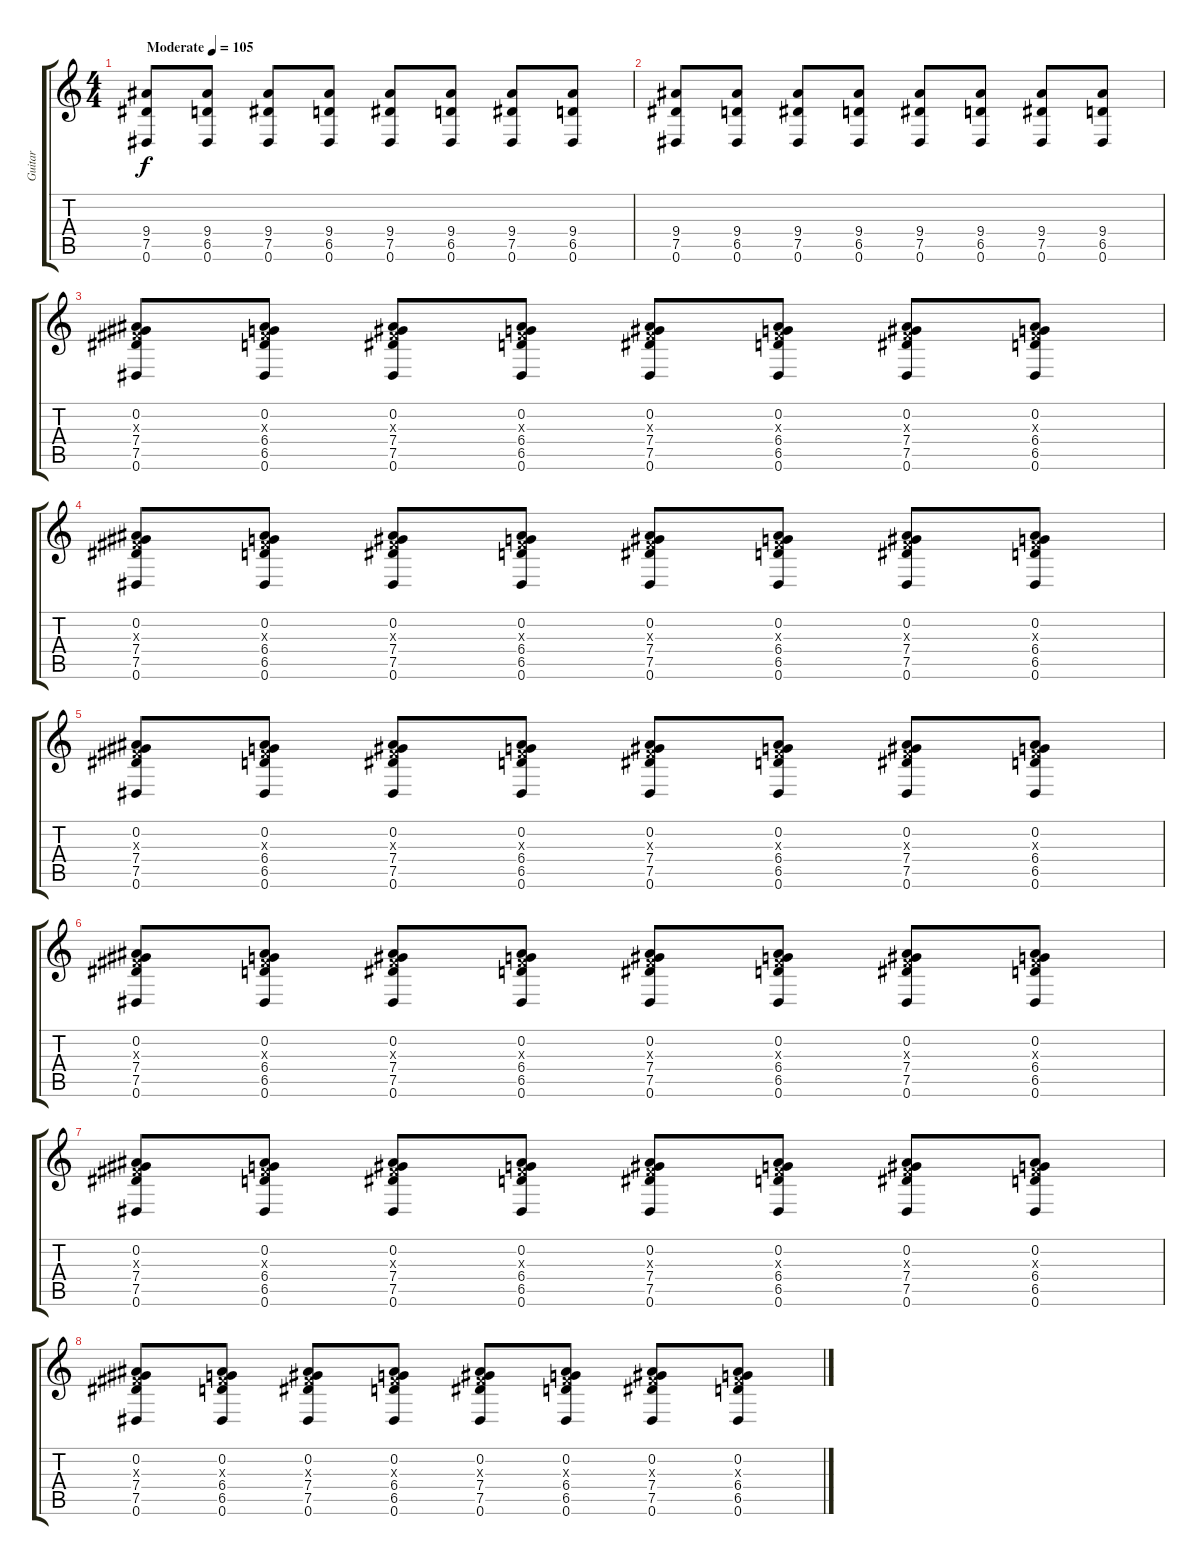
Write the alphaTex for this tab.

\track ("Guitar" "Guitar") {instrument acousticguitarsteel}
\staff {score tabs}
\tuning (Eb4 Bb3 Gb3 Db3 Ab2 Eb2) {hide}
\ts (4 4)
\tempo (105 "Moderate")
\clef g2
\ks c
(9.4 7.5 0.6).8{dy f instrument acousticguitarsteel} (9.4 6.5 0.6).8 (9.4 7.5 0.6).8 (9.4 6.5 0.6).8 (9.4 7.5 0.6).8 (9.4 6.5 0.6).8 (9.4 7.5 0.6).8 (9.4 6.5 0.6).8 |
(9.4 7.5 0.6).8 (9.4 6.5 0.6).8 (9.4 7.5 0.6).8 (9.4 6.5 0.6).8 (9.4 7.5 0.6).8 (9.4 6.5 0.6).8 (9.4 7.5 0.6).8 (9.4 6.5 0.6).8 |
(0.2 0.3{x} 7.4 7.5 0.6).8 (0.2 0.3{x} 6.4 6.5 0.6).8 (0.2 0.3{x} 7.4 7.5 0.6).8 (0.2 0.3{x} 6.4 6.5 0.6).8 (0.2 0.3{x} 7.4 7.5 0.6).8 (0.2 0.3{x} 6.4 6.5 0.6).8 (0.2 0.3{x} 7.4 7.5 0.6).8 (0.2 0.3{x} 6.4 6.5 0.6).8 |
(0.2 0.3{x} 7.4 7.5 0.6).8 (0.2 0.3{x} 6.4 6.5 0.6).8 (0.2 0.3{x} 7.4 7.5 0.6).8 (0.2 0.3{x} 6.4 6.5 0.6).8 (0.2 0.3{x} 7.4 7.5 0.6).8 (0.2 0.3{x} 6.4 6.5 0.6).8 (0.2 0.3{x} 7.4 7.5 0.6).8 (0.2 0.3{x} 6.4 6.5 0.6).8 |
(0.2 0.3{x} 7.4 7.5 0.6).8 (0.2 0.3{x} 6.4 6.5 0.6).8 (0.2 0.3{x} 7.4 7.5 0.6).8 (0.2 0.3{x} 6.4 6.5 0.6).8 (0.2 0.3{x} 7.4 7.5 0.6).8 (0.2 0.3{x} 6.4 6.5 0.6).8 (0.2 0.3{x} 7.4 7.5 0.6).8 (0.2 0.3{x} 6.4 6.5 0.6).8 |
(0.2 0.3{x} 7.4 7.5 0.6).8 (0.2 0.3{x} 6.4 6.5 0.6).8 (0.2 0.3{x} 7.4 7.5 0.6).8 (0.2 0.3{x} 6.4 6.5 0.6).8 (0.2 0.3{x} 7.4 7.5 0.6).8 (0.2 0.3{x} 6.4 6.5 0.6).8 (0.2 0.3{x} 7.4 7.5 0.6).8 (0.2 0.3{x} 6.4 6.5 0.6).8 |
(0.2 0.3{x} 7.4 7.5 0.6).8 (0.2 0.3{x} 6.4 6.5 0.6).8 (0.2 0.3{x} 7.4 7.5 0.6).8 (0.2 0.3{x} 6.4 6.5 0.6).8 (0.2 0.3{x} 7.4 7.5 0.6).8 (0.2 0.3{x} 6.4 6.5 0.6).8 (0.2 0.3{x} 7.4 7.5 0.6).8 (0.2 0.3{x} 6.4 6.5 0.6).8 |
(0.2 0.3{x} 7.4 7.5 0.6).8 (0.2 0.3{x} 6.4 6.5 0.6).8 (0.2 0.3{x} 7.4 7.5 0.6).8 (0.2 0.3{x} 6.4 6.5 0.6).8 (0.2 0.3{x} 7.4 7.5 0.6).8 (0.2 0.3{x} 6.4 6.5 0.6).8 (0.2 0.3{x} 7.4 7.5 0.6).8 (0.2 0.3{x} 6.4 6.5 0.6).8
